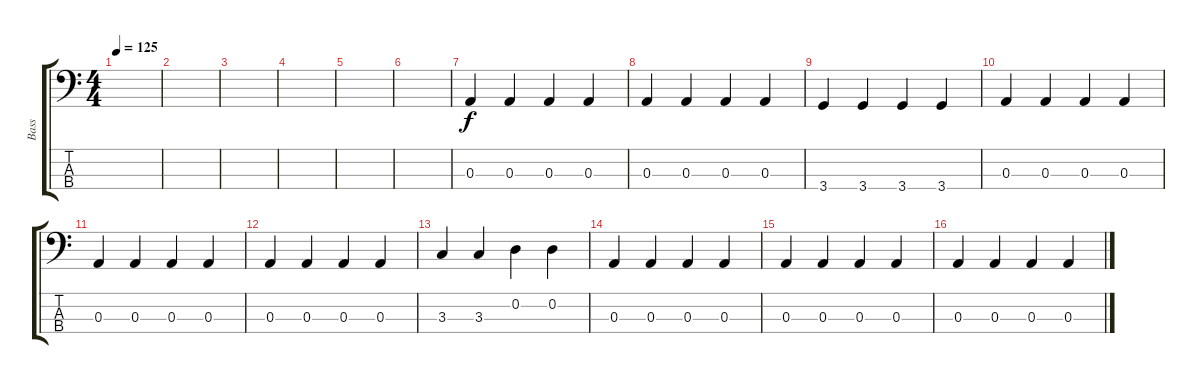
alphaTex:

\track ("Bass" "Bass") {instrument electricbasspick}
\staff {score tabs}
\tuning (G2 D2 A1 E1) {hide}
\ts (4 4)
\tempo 125
\clef f4
\ks c
|
|
|
|
|
|
0.3.4 0.3.4 0.3.4 0.3.4 |
0.3.4 0.3.4 0.3.4 0.3.4 |
3.4.4 3.4.4 3.4.4 3.4.4 |
0.3.4 0.3.4 0.3.4 0.3.4 |
0.3.4 0.3.4 0.3.4 0.3.4 |
0.3.4 0.3.4 0.3.4 0.3.4 |
3.3.4 3.3.4 0.2.4 0.2.4 |
0.3.4 0.3.4 0.3.4 0.3.4 |
0.3.4 0.3.4 0.3.4 0.3.4 |
0.3.4 0.3.4 0.3.4 0.3.4
